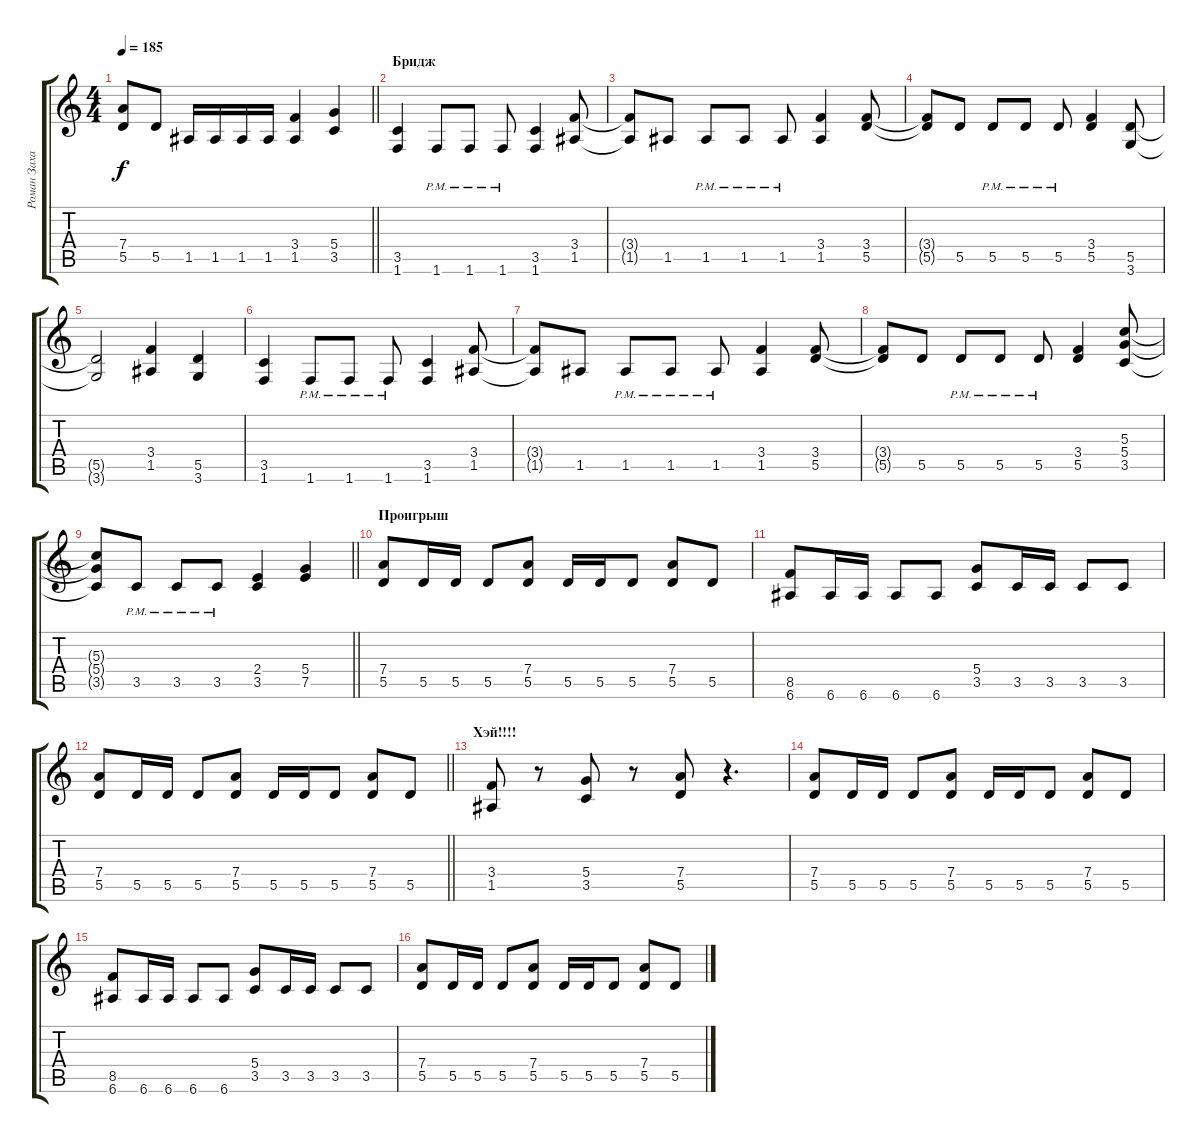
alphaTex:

\track ("Роман Захаров" "Роман Заха") {instrument distortionguitar}
\staff {score tabs}
\tuning (E4 B3 G3 D3 A2 E2) {hide}
\ts (4 4)
\tempo 185
\clef g2
\barLineRight lightlight
\ks c
(7.4{t} 5.5{t}).8{dy f} 5.5.8 1.5.16 1.5.16 1.5.16 1.5.16 (3.4 1.5).4 (5.4 3.5).4 |
\section ("" "Бридж")
(3.5 1.6).4 1.6{pm}.8 1.6{pm}.8 1.6{pm}.8 (3.5 1.6).4 (3.4 1.5).8 |
(3.4{t} 1.5{t}).8 1.5.8 1.5{pm}.8 1.5{pm}.8 1.5{pm}.8 (3.4 1.5).4 (3.4 5.5).8 |
(3.4{t} 5.5{t}).8 5.5.8 5.5{pm}.8 5.5{pm}.8 5.5{pm}.8 (3.4 5.5).4 (5.5 3.6).8 |
(5.5{t} 3.6{t}).2 (3.4 1.5).4 (5.5 3.6).4 |
(3.5 1.6).4 1.6{pm}.8 1.6{pm}.8 1.6{pm}.8 (3.5 1.6).4 (3.4 1.5).8 |
(3.4{t} 1.5{t}).8 1.5.8 1.5{pm}.8 1.5{pm}.8 1.5{pm}.8 (3.4 1.5).4 (3.4 5.5).8 |
(3.4{t} 5.5{t}).8 5.5.8 5.5{pm}.8 5.5{pm}.8 5.5{pm}.8 (3.4 5.5).4 (5.3 5.4 3.5).8 |
\barLineRight lightlight
(5.3{t} 5.4{t} 3.5{t}).8 3.5{pm}.8 3.5{pm}.8 3.5{pm}.8 (2.4 3.5).4 (5.4 7.5).4 |
\section ("" "Проигрыш")
(7.4 5.5).8 5.5.16 5.5.16 5.5.8 (7.4 5.5).8 5.5.16 5.5.16 5.5.8 (7.4 5.5).8 5.5.8 |
(8.5 6.6).8 6.6.16 6.6.16 6.6.8 6.6.8 (5.4 3.5).8 3.5.16 3.5.16 3.5.8 3.5.8 |
\barLineRight lightlight
(7.4 5.5).8 5.5.16 5.5.16 5.5.8 (7.4 5.5).8 5.5.16 5.5.16 5.5.8 (7.4 5.5).8 5.5.8 |
\section ("" "Хэй!!!!")
(3.4 1.5).8 r.8 (5.4 3.5).8 r.8 (7.4 5.5).8 r.4{d} |
(7.4 5.5).8 5.5.16 5.5.16 5.5.8 (7.4 5.5).8 5.5.16 5.5.16 5.5.8 (7.4 5.5).8 5.5.8 |
(8.5 6.6).8 6.6.16 6.6.16 6.6.8 6.6.8 (5.4 3.5).8 3.5.16 3.5.16 3.5.8 3.5.8 |
(7.4 5.5).8 5.5.16 5.5.16 5.5.8 (7.4 5.5).8 5.5.16 5.5.16 5.5.8 (7.4 5.5).8 5.5.8
